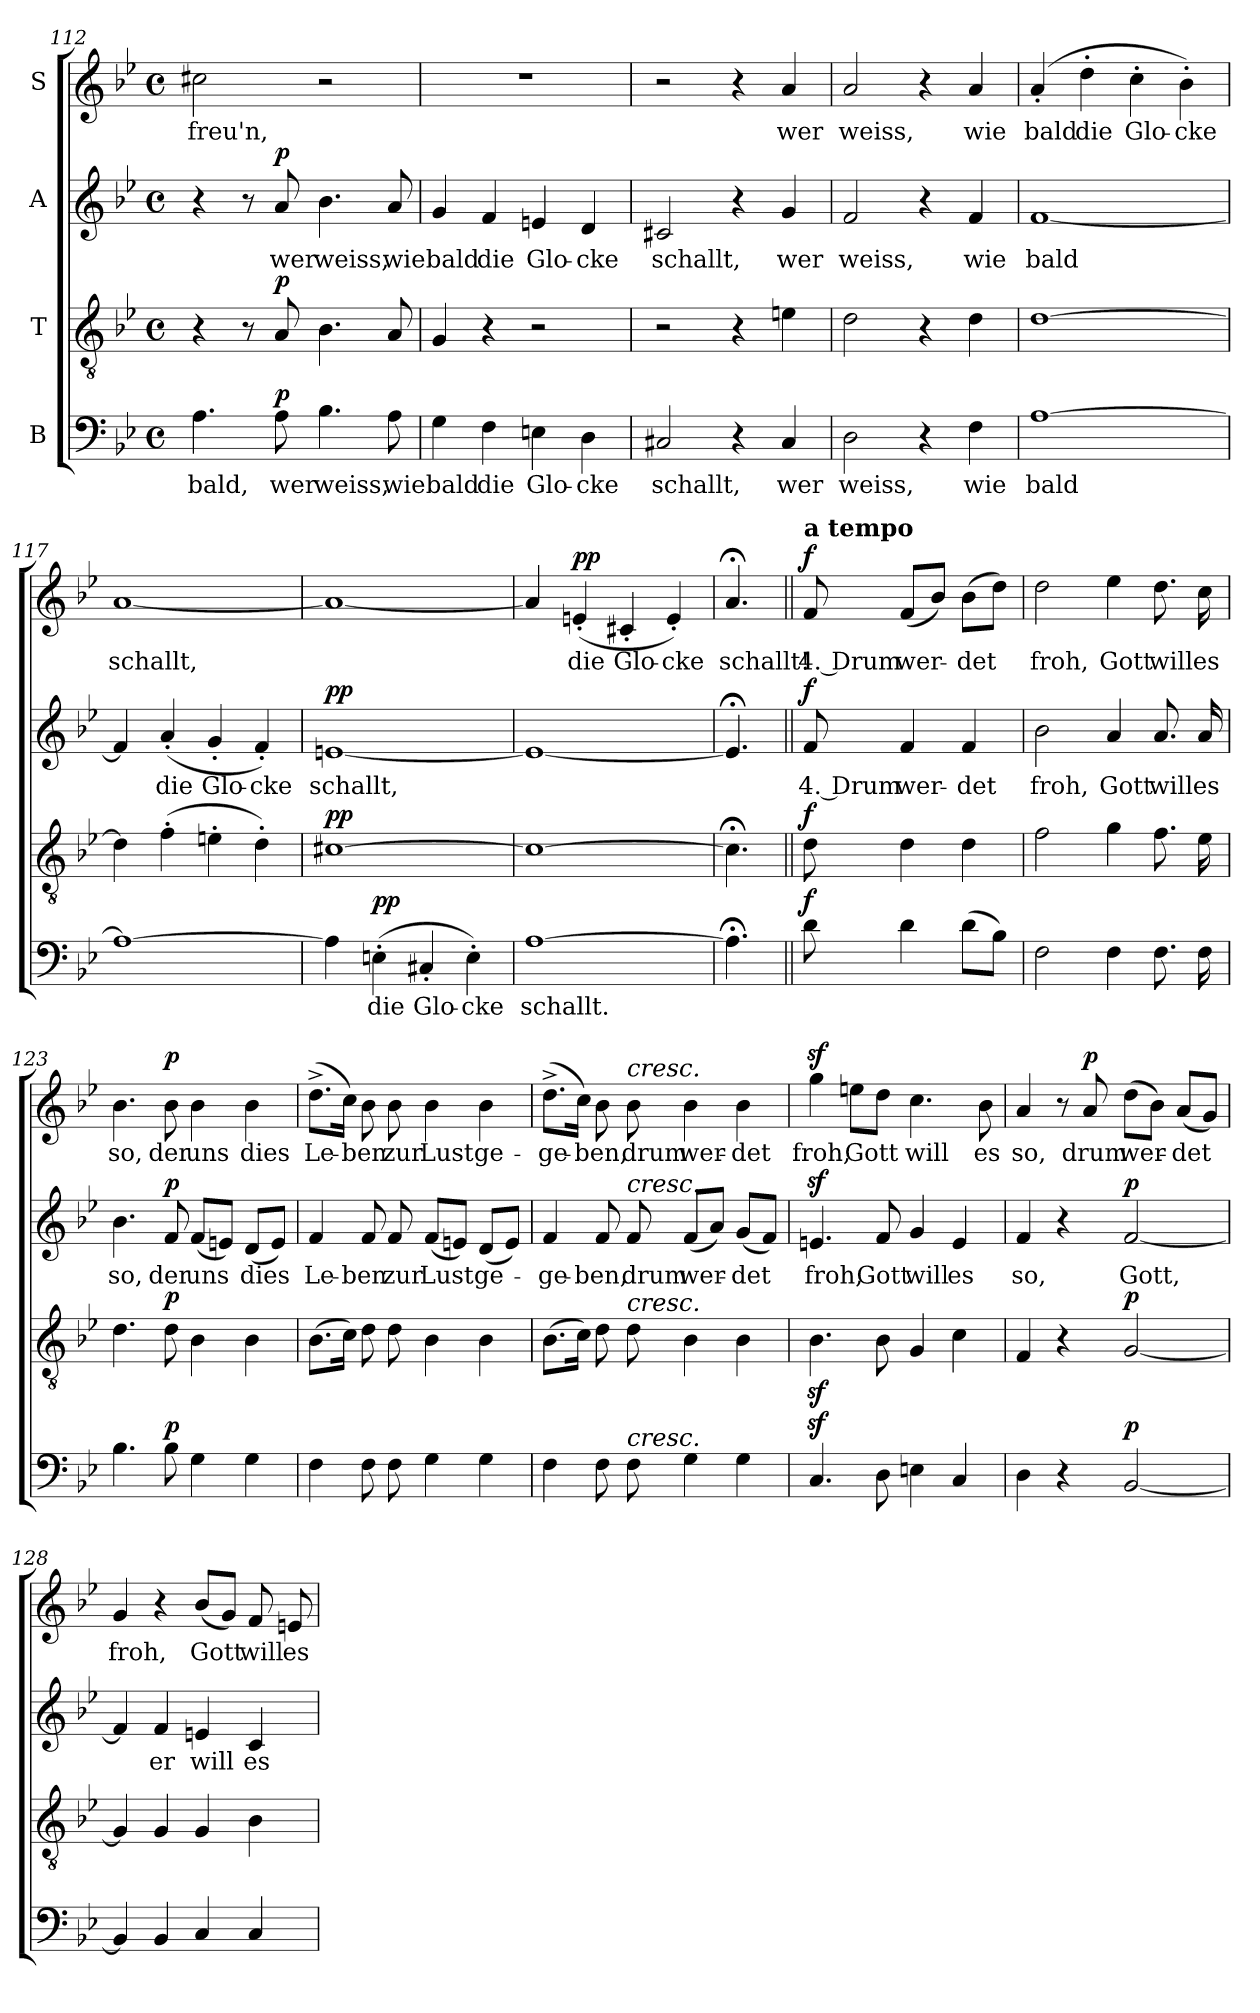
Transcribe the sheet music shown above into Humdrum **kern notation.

**kern	**text	**dynam	**kern	**dynam	**kern	**text	**dynam	**kern	**text	**dynam
*part4	*part4	*part4	*part3	*part3	*part2	*part2	*part2	*part1	*part1	*part1
*staff4	*staff4	*staff4	*staff3	*staff3	*staff2	*staff2	*staff2	*staff1	*staff1	*staff1
*I"B	*	*	*I"T	*	*I"A	*	*	*I"S	*	*
*clefF4	*	*	*clefGv2	*	*clefG2	*	*	*clefG2	*	*
*k[b-e-]	*	*	*k[b-e-]	*	*k[b-e-]	*	*	*k[b-e-]	*	*
*M4/4	*	*	*M4/4	*	*M4/4	*	*	*M4/4	*	*
*met(c)	*	*	*met(c)	*	*met(c)	*	*	*met(c)	*	*
=112	=112	=112	=112	=112	=112	=112	=112	=112	=112	=112
4.A\	bald,	.	4r	.	4r	.	.	2cc#X\	freu'n,	.
.	.	.	8r	.	8r	.	.	.	.	.
!	!	!LO:DY:a	!	!LO:DY:a	!	!	!LO:DY:a	!	!	!
8A\	wer	p	8A/	p	8a/	wer	p	.	.	.
4.B-\	weiss,	.	4.B-\	.	4.b-\	weiss,	.	2r	.	.
8A\	wie	.	8A/	.	8a/	wie	.	.	.	.
=113	=113	=113	=113	=113	=113	=113	=113	=113	=113	=113
4G\	bald	.	4G/	.	4g/	bald	.	1r	.	.
4F\	die	.	4r	.	4f/	die	.	.	.	.
4En\	Glo-	.	2r	.	4en/	Glo-	.	.	.	.
4D\	-cke	.	.	.	4d/	-cke	.	.	.	.
=114	=114	=114	=114	=114	=114	=114	=114	=114	=114	=114
2C#X/	schallt,	.	2r	.	2c#X/	schallt,	.	2r	.	.
4r	.	.	4r	.	4r	.	.	4r	.	.
4C#/	wer	.	4en\	.	4g/	wer	.	4a/	wer	.
!!LO:LB:g=z
=115	=115	=115	=115	=115	=115	=115	=115	=115	=115	=115
2D\	weiss,	.	2d\	.	2f/	weiss,	.	2a/	weiss,	.
4r	.	.	4r	.	4r	.	.	4r	.	.
4F\	wie	.	4d\	.	4f/	wie	.	4a/	wie	.
=116	=116	=116	=116	=116	=116	=116	=116	=116	=116	=116
[1A	bald	.	[1d	.	[1f	bald	.	(4a'/	bald	.
.	.	.	.	.	.	.	.	4dd'\	die	.
.	.	.	.	.	.	.	.	4cc'\	Glo-	.
.	.	.	.	.	.	.	.	4b-'\)	-cke	.
=117	=117	=117	=117	=117	=117	=117	=117	=117	=117	=117
1A_	.	.	4d\]	.	4f/]	.	.	[1a	schallt,	.
.	.	.	(4f'\	.	(>4a'/	die	.	.	.	.
.	.	.	4en'\	.	4g'/	Glo-	.	.	.	.
.	.	.	4d'\)	.	4f'/)	-cke	.	.	.	.
=118	=118	=118	=118	=118	=118	=118	=118	=118	=118	=118
!	!	!	!	!LO:DY:a	!	!	!LO:DY:a	!	!	!
4A\]	.	.	[1c#X	pp	[1en	schallt,	pp	1a_	.	.
!	!	!LO:DY:a	!	!	!	!	!	!	!	!
(4En'\	die	pp	.	.	.	.	.	.	.	.
4C#X'/	Glo-	.	.	.	.	.	.	.	.	.
4E'\)	-cke	.	.	.	.	.	.	.	.	.
=119	=119	=119	=119	=119	=119	=119	=119	=119	=119	=119
[1A	schallt.	.	1c#_	.	1e_	.	.	4a/]	.	.
!	!	!	!	!	!	!	!	!	!	!LO:DY:a
.	.	.	.	.	.	.	.	(>4en'/	die	pp
.	.	.	.	.	.	.	.	4c#X'/	Glo-	.
.	.	.	.	.	.	.	.	4e'/)	-cke	.
=120	=120	=120	=120	=120	=120	=120	=120	=120	=120	=120
4.A;<\]	.	.	4.c#;<\]	.	4.e;</]	.	.	4.a;</	schallt!	.
!!LO:LB:g=z
=121||	=121||	=121||	=121||	=121||	=121||	=121||	=121||	=121||	=121||	=121||
!	!	!	!	!	!	!	!	!LO:TX:a:B:t=a tempo	!	!
!	!	!LO:DY:a	!	!LO:DY:a	!	!	!LO:DY:a	!	!	!LO:DY:a
8d\	.	f	8d\	f	8f/	4. Drum	f	8f/	4. Drum	f
4d\	.	.	4d\	.	4f/	wer-	.	(8f/L	wer-	.
.	.	.	.	.	.	.	.	8b-/J)	.	.
(8d\L	.	.	4d\	.	4f/	-det	.	(8b-\L	-det	.
8B-\J)	.	.	.	.	.	.	.	8dd\J)	.	.
=122	=122	=122	=122	=122	=122	=122	=122	=122	=122	=122
2F\	.	.	2f\	.	2b-\	froh,	.	2dd\	froh,	.
4F\	.	.	4g\	.	4a/	Gott	.	4ee-\	Gott	.
8.F\	.	.	8.f\	.	8.a/	will	.	8.dd\	will	.
16F\	.	.	16e-\	.	16a/	es	.	16cc\	es	.
=123	=123	=123	=123	=123	=123	=123	=123	=123	=123	=123
4.B-\	.	.	4.d\	.	4.b-\	so,	.	4.b-\	so,	.
!	!	!LO:DY:a	!	!LO:DY:a	!	!	!LO:DY:a	!	!	!LO:DY:a
8B-\	.	p	8d\	p	8f/	der	p	8b-\	der	p
4G\	.	.	4B-\	.	(>8f/L	uns	.	4b-\	uns	.
.	.	.	.	.	8en/J)	.	.	.	.	.
4G\	.	.	4B-\	.	(>8d/L	dies	.	4b-\	dies	.
.	.	.	.	.	8e/J)	.	.	.	.	.
=124	=124	=124	=124	=124	=124	=124	=124	=124	=124	=124
4F\	.	.	(8.B-\L	.	4f/	Le-	.	(8.dd^\L	Le-	.
.	.	.	16c\Jk)	.	.	.	.	16cc\Jk)	.	.
8F\	.	.	8d\	.	8f/	-ben	.	8b-\	-ben	.
8F\	.	.	8d\	.	8f/	zur	.	8b-\	zur	.
4G\	.	.	4B-\	.	(>8f/L	Lust	.	4b-\	Lust	.
.	.	.	.	.	8en/J)	.	.	.	.	.
4G\	.	.	4B-\	.	(>8d/L	ge-	.	4b-\	ge-	.
.	.	.	.	.	8e/J)	.	.	.	.	.
!!LO:PB:g=z
=125	=125	=125	=125	=125	=125	=125	=125	=125	=125	=125
4F\	.	.	(8.B-\L	.	4f/	-ge-	.	(8.dd^\L	-ge-	.
.	.	.	16c\Jk)	.	.	.	.	16cc\Jk)	.	.
8F\	.	.	8d\	.	8f/	-ben,	.	8b-\	-ben,	.
!	!	!	!	!	!	!	!	!LO:TX:a:i:t=cresc.	!	!
!	!	!	!	!	!LO:TX:a:i:t=cresc.	!	!	!	!	!
!	!	!	!LO:TX:a:i:t=cresc.	!	!	!	!	!	!	!
!LO:TX:a:i:t=cresc.	!	!	!	!	!	!	!	!	!	!
8F\	.	.	8d\	.	8f/	drum	.	8b-\	drum	.
4G\	.	.	4B-\	.	(8f/L	wer-	.	4b-\	wer-	.
.	.	.	.	.	8a/J)	.	.	.	.	.
4G\	.	.	4B-\	.	(8g/L	-det	.	4b-\	-det	.
.	.	.	.	.	8f/J)	.	.	.	.	.
=126	=126	=126	=126	=126	=126	=126	=126	=126	=126	=126
4.Cz>/	.	.	4.B-z>\	.	4.enz>/	froh,	.	4ggz>\	froh,	.
.	.	.	.	.	.	.	.	8een\L	Gott	.
8D\	.	.	8B-\	.	8f/	Gott	.	8dd\J	.	.
4En\	.	.	4G/	.	4g/	will	.	4.cc\	will	.
4C/	.	.	4c\	.	4e/	es	.	.	.	.
.	.	.	.	.	.	.	.	8b-\	es	.
=127	=127	=127	=127	=127	=127	=127	=127	=127	=127	=127
4D\	.	.	4F/	.	4f/	so,	.	4a/	so,	.
4r	.	.	4r	.	4r	.	.	8r	.	.
!	!	!	!	!	!	!	!	!	!	!LO:DY:a
.	.	.	.	.	.	.	.	8a/	drum	p
!	!	!LO:DY:a	!	!LO:DY:a	!	!	!LO:DY:a	!	!	!
[2BB-/	.	p	[2G/	p	[2f/	Gott,	p	(8dd\L	wer-	.
.	.	.	.	.	.	.	.	8b-\J)	.	.
.	.	.	.	.	.	.	.	(8a/L	-det	.
.	.	.	.	.	.	.	.	8g/J)	.	.
!!LO:LB:g=z
=128	=128	=128	=128	=128	=128	=128	=128	=128	=128	=128
4BB-/]	.	.	4G/]	.	4f/]	.	.	4g/	froh,	.
4BB-/	.	.	4G/	.	4f/	er	.	4r	.	.
4C/	.	.	4G/	.	4en/	will	.	(8b-/L	Gott	.
.	.	.	.	.	.	.	.	8g/J)	.	.
4C/	.	.	4B-\	.	4c/	es	.	8f/	will	.
.	.	.	.	.	.	.	.	8en/	es	.
=	=	=	=	=	=	=	=	=	=	=
*-	*-	*-	*-	*-	*-	*-	*-	*-	*-	*-
